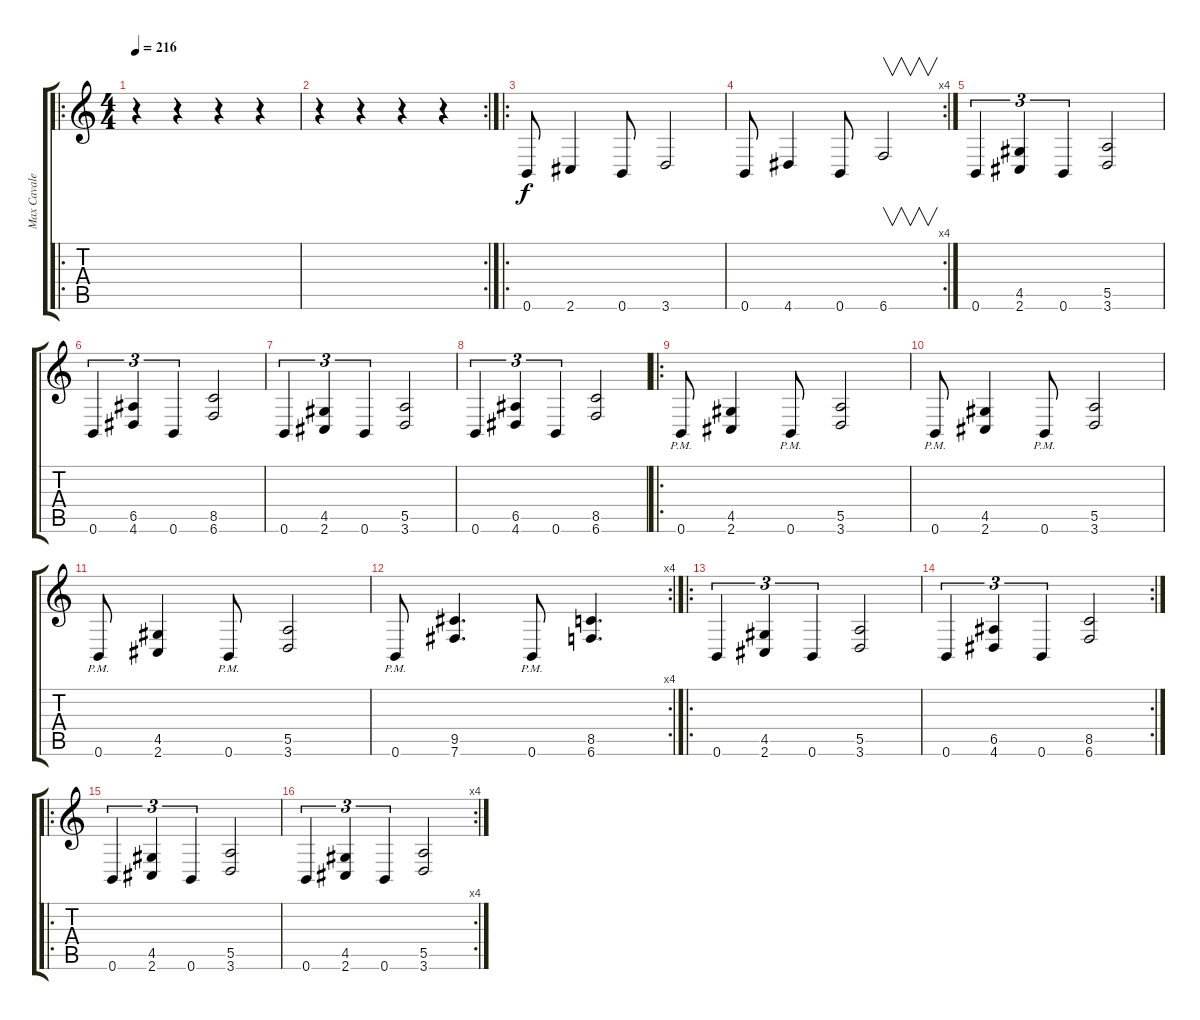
\track ("Max Cavalera" "Max Cavale") {instrument distortionguitar}
\staff {score tabs}
\tuning (B3 Gb3 D3 A2 E2 B1) {hide}
\ro
\ts (4 4)
\tempo 216
\clef g2
\ks c
r.4{dy f} r.4 r.4 r.4 |
\rc 2
r.4 r.4 r.4 r.4 |
\ro
0.6.8 2.6.4 0.6.8 3.6.2 |
\rc 4
0.6.8 4.6.4 0.6.8 6.6.2{v} |
0.6.4{tu (3 2)} (4.5 2.6).4{tu (3 2)} 0.6.4{tu (3 2)} (5.5 3.6).2 |
0.6.4{tu (3 2)} (6.5 4.6).4{tu (3 2)} 0.6.4{tu (3 2)} (8.5 6.6).2 |
0.6.4{tu (3 2)} (4.5 2.6).4{tu (3 2)} 0.6.4{tu (3 2)} (5.5 3.6).2 |
0.6.4{tu (3 2)} (6.5 4.6).4{tu (3 2)} 0.6.4{tu (3 2)} (8.5 6.6).2 |
\ro
0.6{pm}.8 (4.5 2.6).4 0.6{pm}.8 (5.5 3.6).2 |
0.6{pm}.8 (4.5 2.6).4 0.6{pm}.8 (5.5 3.6).2 |
0.6{pm}.8 (4.5 2.6).4 0.6{pm}.8 (5.5 3.6).2 |
\rc 4
0.6{pm}.8 (9.5 7.6).4{d} 0.6{pm}.8 (8.5 6.6).4{d} |
\ro
0.6.4{tu (3 2)} (4.5 2.6).4{tu (3 2)} 0.6.4{tu (3 2)} (5.5 3.6).2 |
\rc 2
0.6.4{tu (3 2)} (6.5 4.6).4{tu (3 2)} 0.6.4{tu (3 2)} (8.5 6.6).2 |
\ro
0.6.4{tu (3 2)} (4.5 2.6).4{tu (3 2)} 0.6.4{tu (3 2)} (5.5 3.6).2 |
\rc 4
0.6.4{tu (3 2)} (4.5 2.6).4{tu (3 2)} 0.6.4{tu (3 2)} (5.5 3.6).2
